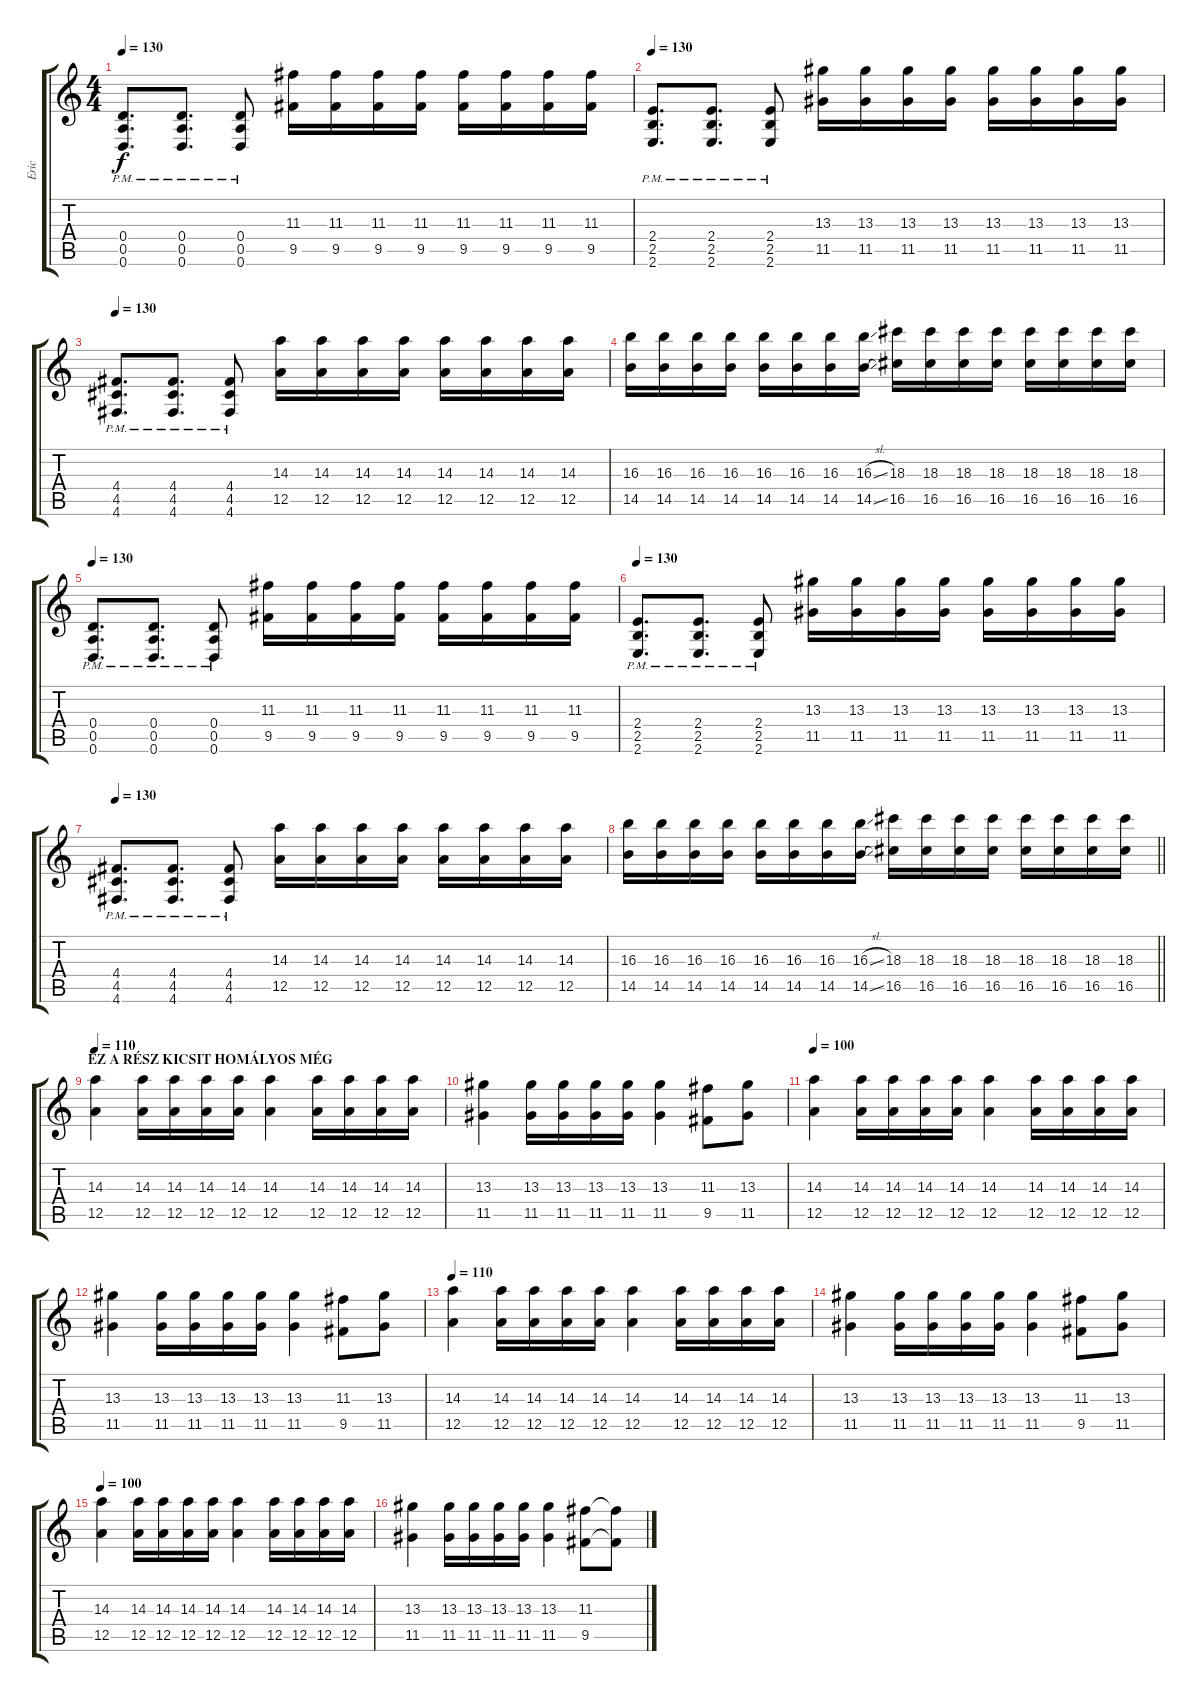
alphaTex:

\track ("Eric" "Eric") {instrument distortionguitar}
\staff {score tabs}
\tuning (E4 B3 G3 D3 A2 D2) {hide}
\ts (4 4)
\tempo 130
\clef g2
\ks c
(0.4{pm} 0.5{pm} 0.6{pm}).8{d dy f} (0.4{pm} 0.5{pm} 0.6{pm}).8{d} (0.4{pm} 0.5{pm} 0.6{pm}).8 (11.3 9.5).16 (11.3 9.5).16 (11.3 9.5).16 (11.3 9.5).16 (11.3 9.5).16 (11.3 9.5).16 (11.3 9.5).16 (11.3 9.5).16 |
\tempo 130
(2.4{pm} 2.5{pm} 2.6{pm}).8{d} (2.4{pm} 2.5{pm} 2.6{pm}).8{d} (2.4{pm} 2.5{pm} 2.6{pm}).8 (13.3 11.5).16 (13.3 11.5).16 (13.3 11.5).16 (13.3 11.5).16 (13.3 11.5).16 (13.3 11.5).16 (13.3 11.5).16 (13.3 11.5).16 |
\tempo 130
(4.4{pm} 4.5{pm} 4.6{pm}).8{d} (4.4{pm} 4.5{pm} 4.6{pm}).8{d} (4.4{pm} 4.5{pm} 4.6{pm}).8 (14.3 12.5).16 (14.3 12.5).16 (14.3 12.5).16 (14.3 12.5).16 (14.3 12.5).16 (14.3 12.5).16 (14.3 12.5).16 (14.3 12.5).16 |
(16.3 14.5).16 (16.3 14.5).16 (16.3 14.5).16 (16.3 14.5).16 (16.3 14.5).16 (16.3 14.5).16 (16.3 14.5).16 (16.3{sl} 14.5{sl}).16 (18.3 16.5).16 (18.3 16.5).16 (18.3 16.5).16 (18.3 16.5).16 (18.3 16.5).16 (18.3 16.5).16 (18.3 16.5).16 (18.3 16.5).16 |
\tempo 130
(0.4{pm} 0.5{pm} 0.6{pm}).8{d} (0.4{pm} 0.5{pm} 0.6{pm}).8{d} (0.4{pm} 0.5{pm} 0.6{pm}).8 (11.3 9.5).16 (11.3 9.5).16 (11.3 9.5).16 (11.3 9.5).16 (11.3 9.5).16 (11.3 9.5).16 (11.3 9.5).16 (11.3 9.5).16 |
\tempo 130
(2.4{pm} 2.5{pm} 2.6{pm}).8{d} (2.4{pm} 2.5{pm} 2.6{pm}).8{d} (2.4{pm} 2.5{pm} 2.6{pm}).8 (13.3 11.5).16 (13.3 11.5).16 (13.3 11.5).16 (13.3 11.5).16 (13.3 11.5).16 (13.3 11.5).16 (13.3 11.5).16 (13.3 11.5).16 |
\tempo 130
(4.4{pm} 4.5{pm} 4.6{pm}).8{d} (4.4{pm} 4.5{pm} 4.6{pm}).8{d} (4.4{pm} 4.5{pm} 4.6{pm}).8 (14.3 12.5).16 (14.3 12.5).16 (14.3 12.5).16 (14.3 12.5).16 (14.3 12.5).16 (14.3 12.5).16 (14.3 12.5).16 (14.3 12.5).16 |
\barLineRight lightlight
(16.3 14.5).16 (16.3 14.5).16 (16.3 14.5).16 (16.3 14.5).16 (16.3 14.5).16 (16.3 14.5).16 (16.3 14.5).16 (16.3{sl} 14.5{sl}).16 (18.3 16.5).16 (18.3 16.5).16 (18.3 16.5).16 (18.3 16.5).16 (18.3 16.5).16 (18.3 16.5).16 (18.3 16.5).16 (18.3 16.5).16 |
\section ("" "EZ A RÉSZ KICSIT HOMÁLYOS MÉG")
\tempo 100
\tempo 110
(14.3 12.5).4 (14.3 12.5).16 (14.3 12.5).16 (14.3 12.5).16 (14.3 12.5).16 (14.3 12.5).4 (14.3 12.5).16 (14.3 12.5).16 (14.3 12.5).16 (14.3 12.5).16 |
(13.3 11.5).4 (13.3 11.5).16 (13.3 11.5).16 (13.3 11.5).16 (13.3 11.5).16 (13.3 11.5).4 (11.3 9.5).8 (13.3 11.5).8 |
\tempo 100
(14.3 12.5).4 (14.3 12.5).16 (14.3 12.5).16 (14.3 12.5).16 (14.3 12.5).16 (14.3 12.5).4 (14.3 12.5).16 (14.3 12.5).16 (14.3 12.5).16 (14.3 12.5).16 |
(13.3 11.5).4 (13.3 11.5).16 (13.3 11.5).16 (13.3 11.5).16 (13.3 11.5).16 (13.3 11.5).4 (11.3 9.5).8 (13.3 11.5).8 |
\tempo 100
\tempo 110
(14.3 12.5).4 (14.3 12.5).16 (14.3 12.5).16 (14.3 12.5).16 (14.3 12.5).16 (14.3 12.5).4 (14.3 12.5).16 (14.3 12.5).16 (14.3 12.5).16 (14.3 12.5).16 |
(13.3 11.5).4 (13.3 11.5).16 (13.3 11.5).16 (13.3 11.5).16 (13.3 11.5).16 (13.3 11.5).4 (11.3 9.5).8 (13.3 11.5).8 |
\tempo 100
(14.3 12.5).4 (14.3 12.5).16 (14.3 12.5).16 (14.3 12.5).16 (14.3 12.5).16 (14.3 12.5).4 (14.3 12.5).16 (14.3 12.5).16 (14.3 12.5).16 (14.3 12.5).16 |
(13.3 11.5).4 (13.3 11.5).16 (13.3 11.5).16 (13.3 11.5).16 (13.3 11.5).16 (13.3 11.5).4 (11.3 9.5).8{balance 8} (11.3{t} 9.5{t}).8
